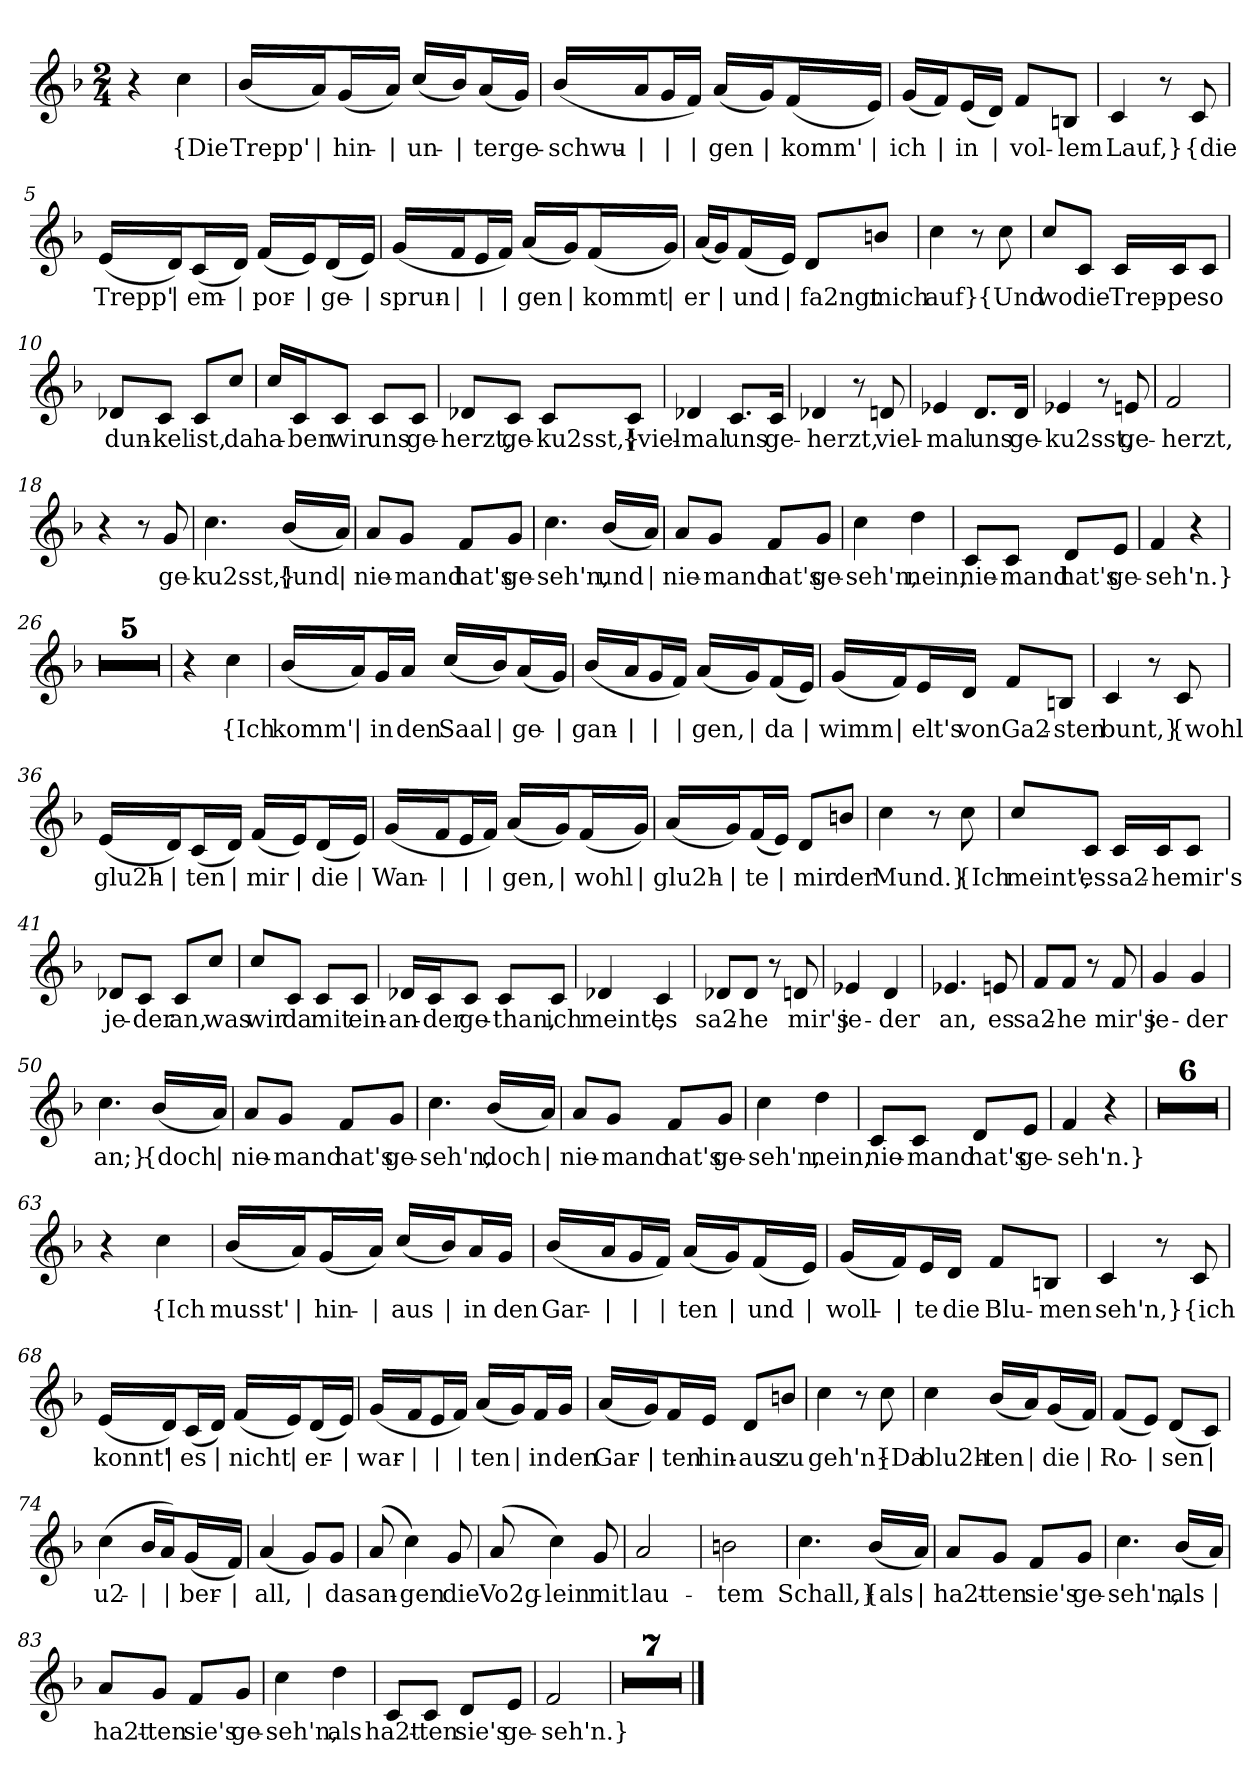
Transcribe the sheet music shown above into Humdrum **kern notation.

**kern	**text
*part1	*part1
*staff1	*staff1
*clefG2	*
*k[b-]	*
*M2/4	*
*MM140	*
=	=
4r	.
4cc	{Die
=1	=1
(16b-/LL	Trepp'
16a/J)	|
(16g/L	hin-
16a/JJ)	|
(16cc/LL	-un-
16b-/J)	|
(16a/L	-ter
16g/JJ)	ge-
=2	=2
(16b-/LL	-schwu-
16a/J	|
16g/L	|
16f/JJ)	|
(16a/LL	-gen
16g/J)	|
(16f/L	komm'
16e/JJ)	|
=3	=3
(16g/LL	ich
16f/J)	|
(16e/L	in
16d/JJ)	|
8f/L	vol-
8Bn/J	-lem
=4	=4
4c	Lauf,}
8r	.
8c	{die
=5	=5
(16e/LL	Trepp'
16d/J)	|
(16c/L	em-
16d/JJ)	|
(16f/LL	-por-
16e/J)	|
(16d/L	-ge-
16e/JJ)	|
=6	=6
(16g/LL	-sprun-
16f/J	|
16e/L	|
16f/JJ)	|
(16a/LL	-gen
16g/J)	|
(16f/L	kommt
16g/JJ)	|
=7	=7
(16a/LL	er
16g/J)	|
(16f/L	und
16e/JJ)	|
8d/L	fa2ngt
8bn/J	mich
=8	=8
4cc	auf}
8r	.
8cc	{Und
=9	=9
8cc/L	wo
8c/J	die
16c/LL	Trep-
16c/J	-pe
8c/J	so
=10	=10
8d-X/L	dun-
8c/J	-kel
8c/L	ist,
8cc/J	da
=11	=11
16cc/LL	ha-
16c/J	-ben
8c/J	wir
8c/L	uns
8c/J	ge-
=12	=12
8d-X/L	-herzt,
8c/J	ge-
8c/L	-ku2sst,}
8c/J	{viel-
=13	=13
4d-X	-mal
8.c/L	uns
16c/Jk	ge-
=14	=14
4d-X	-herzt,
8r	.
8dn	viel-
=15	=15
4e-X	-mal
8.d/L	uns
16d/Jk	ge-
=16	=16
4e-X	-ku2sst,
8r	.
8en	ge-
=17	=17
2f	-herzt,
=18	=18
4r	.
8r	.
8g	ge-
=19	=19
4.cc	-ku2sst,}
(16b-/LL	{und
16a/JJ)	|
=20	=20
8a/L	nie-
8g/J	-mand
8f/L	hat's
8g/J	ge-
=21	=21
4.cc	-seh'n,
(16b-/LL	und
16a/JJ)	|
=22	=22
8a/L	nie-
8g/J	-mand
8f/L	hat's
8g/J	ge-
=23	=23
4cc	-seh'n,
4dd	nein,
=24	=24
8c/L	nie-
8c/J	-mand
8d/L	hat's
8e/J	ge-
=25	=25
4f	-seh'n.}
4r	.
=26	=26
2r	.
=27	=27
2r	.
=28	=28
2r	.
=29	=29
2r	.
=30	=30
2r	.
=31	=31
4r	.
4cc	{Ich
=32	=32
(16b-/LL	komm'
16a/J)	|
16g/L	in
16a/JJ	den
(16cc/LL	Saal
16b-/J)	|
(16a/L	ge-
16g/JJ)	|
=33	=33
(16b-/LL	-gan-
16a/J	|
16g/L	|
16f/JJ)	|
(16a/LL	-gen,
16g/J)	|
(16f/L	da
16e/JJ)	|
=34	=34
(16g/LL	wimm
16f/J)	|
16e/L	elt's
16d/JJ	von
8f/L	Ga2-
8Bn/J	-sten
=35	=35
4c	bunt,}
8r	.
8c	{wohl
=36	=36
(16e/LL	glu2h-
16d/J)	|
(16c/L	-ten
16d/JJ)	|
(16f/LL	mir
16e/J)	|
(16d/L	die
16e/JJ)	|
=37	=37
(16g/LL	Wan-
16f/J	|
16e/L	|
16f/JJ)	|
(16a/LL	-gen,
16g/J)	|
(16f/L	wohl
16g/JJ)	|
=38	=38
(16a/LL	glu2h-
16g/J)	|
(16f/L	-te
16e/JJ)	|
8d/L	mir
8bn/J	der
=39	=39
4cc	Mund.}
8r	.
8cc	{Ich
=40	=40
8cc/L	meint',
8c/J	es
16c/LL	sa2-
16c/J	-he
8c/J	mir's
=41	=41
8d-X/L	je-
8c/J	-der
8c/L	an,
8cc/J	was
=42	=42
8cc/L	wir
8c/J	da
8c/L	mit
8c/J	ein-
=43	=43
16d-X/LL	-an-
16c/J	-der
8c/J	ge-
8c/L	-than,
8c/J	ich
=44	=44
4d-X	meint',
4c	es
=45	=45
8d-X/L	sa2-
8d-/J	-he
8r	.
8dn	mir's
=46	=46
4e-X	je-
4d	-der
=47	=47
4.e-X	an,
8en	es
=48	=48
8f/L	sa2-
8f/J	-he
8r	.
8f	mir's
=49	=49
4g	je-
4g	-der
=50	=50
4.cc	an;}
(16b-/LL	{doch
16a/JJ)	|
=51	=51
8a/L	nie-
8g/J	-mand
8f/L	hat's
8g/J	ge-
=52	=52
4.cc	-seh'n,
(16b-/LL	doch
16a/JJ)	|
=53	=53
8a/L	nie-
8g/J	-mand
8f/L	hat's
8g/J	ge-
=54	=54
4cc	-seh'n,
4dd	nein,
=55	=55
8c/L	nie-
8c/J	-mand
8d/L	hat's
8e/J	ge-
=56	=56
4f	-seh'n.}
4r	.
=57	=57
2r	.
=58	=58
2r	.
=59	=59
2r	.
=60	=60
2r	.
=61	=61
2r	.
=62	=62
2r	.
=63	=63
4r	.
4cc	{Ich
=64	=64
(16b-/LL	musst'
16a/J)	|
(16g/L	hin-
16a/JJ)	|
(16cc/LL	-aus
16b-/J)	|
16a/L	in
16g/JJ	den
=65	=65
(16b-/LL	Gar-
16a/J	|
16g/L	|
16f/JJ)	|
(16a/LL	-ten
16g/J)	|
(16f/L	und
16e/JJ)	|
=66	=66
(16g/LL	woll-
16f/J)	|
16e/L	-te
16d/JJ	die
8f/L	Blu-
8Bn/J	-men
=67	=67
4c	seh'n,}
8r	.
8c	{ich
=68	=68
(16e/LL	konnt'
16d/J)	|
(16c/L	es
16d/JJ)	|
(16f/LL	nicht
16e/J)	|
(16d/L	er-
16e/JJ)	|
=69	=69
(16g/LL	-war-
16f/J	|
16e/L	|
16f/JJ)	|
(16a/LL	-ten
16g/J)	|
16f/L	in
16g/JJ	den
=70	=70
(16a/LL	Gar-
16g/J)	|
16f/L	-ten
16e/JJ	hin-
8d/L	-aus
8bn/J	zu
=71	=71
4cc	geh'n}
8r	.
8cc	{Da
=72	=72
4cc	blu2h-
(16b-/LL	-ten
16a/J)	|
(16g/L	die
16f/JJ)	|
=73	=73
(8f/L	Ro-
8e/J)	|
(8d/L	-sen
8c/J)	|
=74	=74
(4cc	u2-
16b-/LL	|
16a/J)	|
(16g/L	-ber-
16f/JJ)	|
=75	=75
(4a	-all,
8g/L)	|
8g/J	da
=76	=76
(8a	san-
4cc)	-gen
8g	die
=77	=77
(8a	Vo2g-
4cc)	-lein
8g	mit
=78	=78
2a	lau-
=79	=79
2bn	-tem
=80	=80
4.cc	Schall,}
(16b-/LL	{als
16a/JJ)	|
=81	=81
8a/L	ha2t-
8g/J	-ten
8f/L	sie's
8g/J	ge-
=82	=82
4.cc	-seh'n,
(16b-/LL	als
16a/JJ)	|
=83	=83
8a/L	ha2t-
8g/J	-ten
8f/L	sie's
8g/J	ge-
=84	=84
4cc	-seh'n,
4dd	als
=85	=85
8c/L	ha2t-
8c/J	-ten
8d/L	sie's
8e/J	ge-
=86	=86
2f	-seh'n.}
=87	=87
2r	.
=88	=88
2r	.
=89	=89
2r	.
=90	=90
2r	.
=91	=91
2r	.
=92	=92
2r	.
=93	=93
2r	.
==	==
*-	*-
